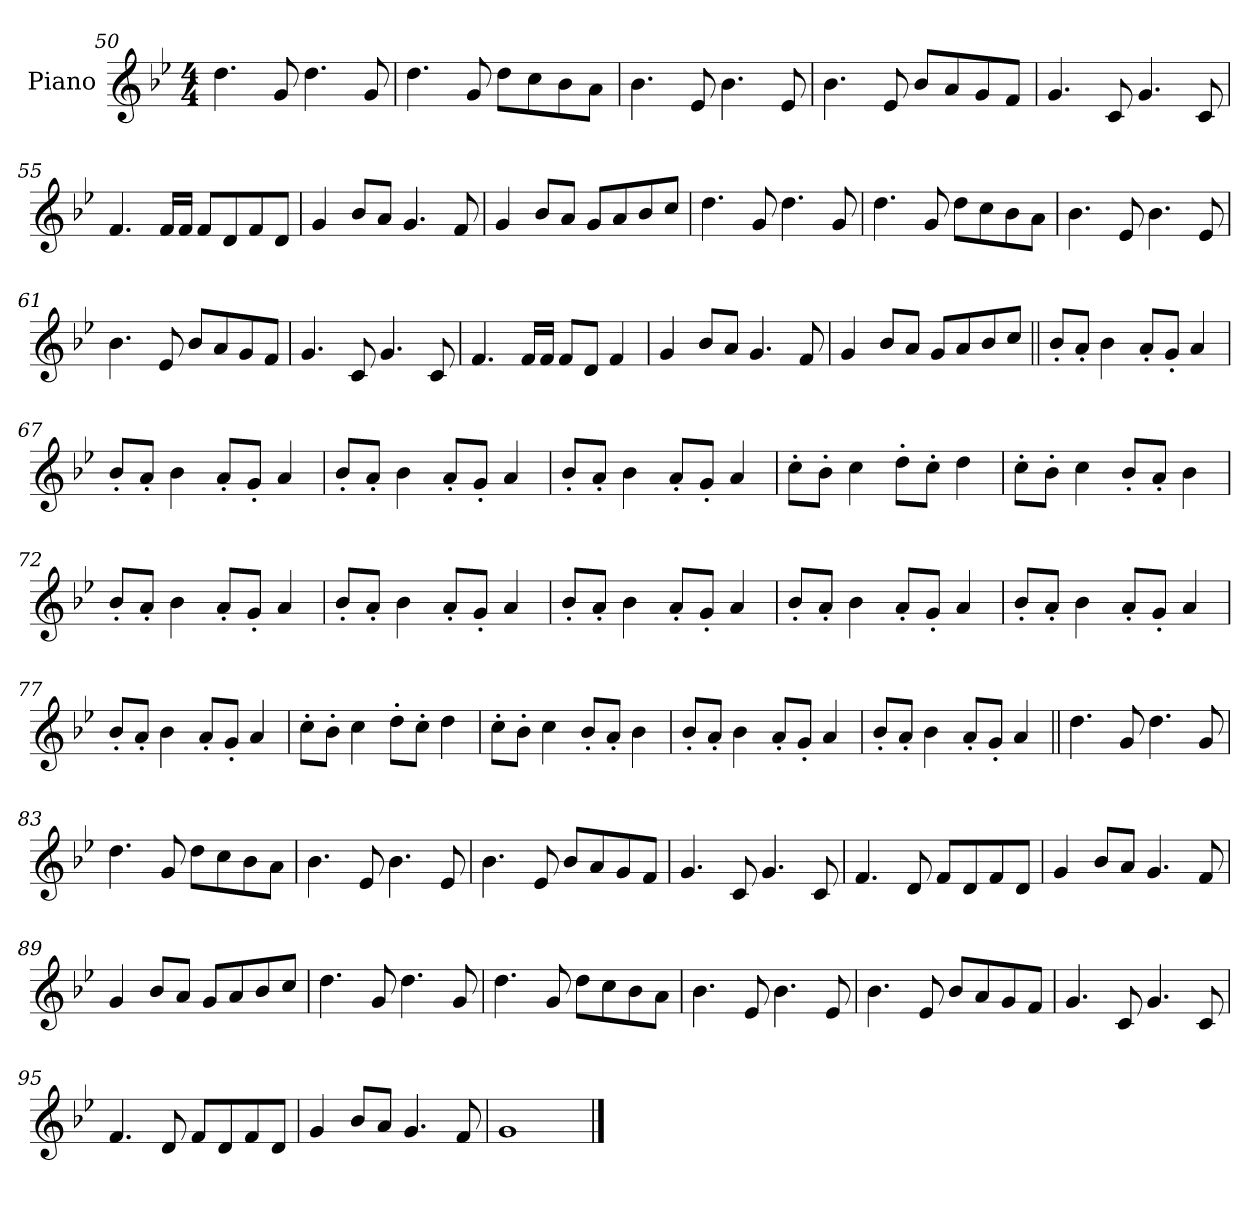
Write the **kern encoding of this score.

**kern
*part1
*staff1
*I"Piano
*I'Pno.
*clefG2
*k[b-e-]
*M4/4
=50
4.dd
8g
4.dd
8g
=51
4.dd
8g
8ddL
8cc
8b-
8aJ
=52
4.b-
8e-
4.b-
8e-
=53
4.b-
8e-
8b-L
8a
8g
8fJ
=54
4.g
8c
4.g
8c
=55
4.f
16fLL
16fJJ
8fL
8d
8f
8dJ
=56
4g
8b-L
8aJ
4.g
8f
=57
4g
8b-L
8aJ
8gL
8a
8b-
8ccJ
=58
4.dd
8g
4.dd
8g
=59
4.dd
8g
8ddL
8cc
8b-
8aJ
=60
4.b-
8e-
4.b-
8e-
=61
4.b-
8e-
8b-L
8a
8g
8fJ
=62
4.g
8c
4.g
8c
=63
4.f
16fLL
16fJJ
8fL
8dJ
4f
=64
4g
8b-L
8aJ
4.g
8f
=65
4g
8b-L
8aJ
8gL
8a
8b-
8ccJ
=66||
8b-'L
8a'J
4b-
8a'L
8g'J
4a
=67
8b-'L
8a'J
4b-
8a'L
8g'J
4a
=68
8b-'L
8a'J
4b-
8a'L
8g'J
4a
=69
8b-'L
8a'J
4b-
8a'L
8g'J
4a
=70
8cc'L
8b-'J
4cc
8dd'L
8cc'J
4dd
=71
8cc'L
8b-'J
4cc
8b-'L
8a'J
4b-
=72
8b-'L
8a'J
4b-
8a'L
8g'J
4a
=73
8b-'L
8a'J
4b-
8a'L
8g'J
4a
=74
8b-'L
8a'J
4b-
8a'L
8g'J
4a
=75
8b-'L
8a'J
4b-
8a'L
8g'J
4a
=76
8b-'L
8a'J
4b-
8a'L
8g'J
4a
=77
8b-'L
8a'J
4b-
8a'L
8g'J
4a
=78
8cc'L
8b-'J
4cc
8dd'L
8cc'J
4dd
=79
8cc'L
8b-'J
4cc
8b-'L
8a'J
4b-
=80
8b-'L
8a'J
4b-
8a'L
8g'J
4a
=81
8b-'L
8a'J
4b-
8a'L
8g'J
4a
=82||
4.dd
8g
4.dd
8g
=83
4.dd
8g
8ddL
8cc
8b-
8aJ
=84
4.b-
8e-
4.b-
8e-
=85
4.b-
8e-
8b-L
8a
8g
8fJ
=86
4.g
8c
4.g
8c
=87
4.f
8d
8fL
8d
8f
8dJ
=88
4g
8b-L
8aJ
4.g
8f
=89
4g
8b-L
8aJ
8gL
8a
8b-
8ccJ
=90
4.dd
8g
4.dd
8g
=91
4.dd
8g
8ddL
8cc
8b-
8aJ
=92
4.b-
8e-
4.b-
8e-
=93
4.b-
8e-
8b-L
8a
8g
8fJ
=94
4.g
8c
4.g
8c
=95
4.f
8d
8fL
8d
8f
8dJ
=96
4g
8b-L
8aJ
4.g
8f
=97
1g
==
*-
